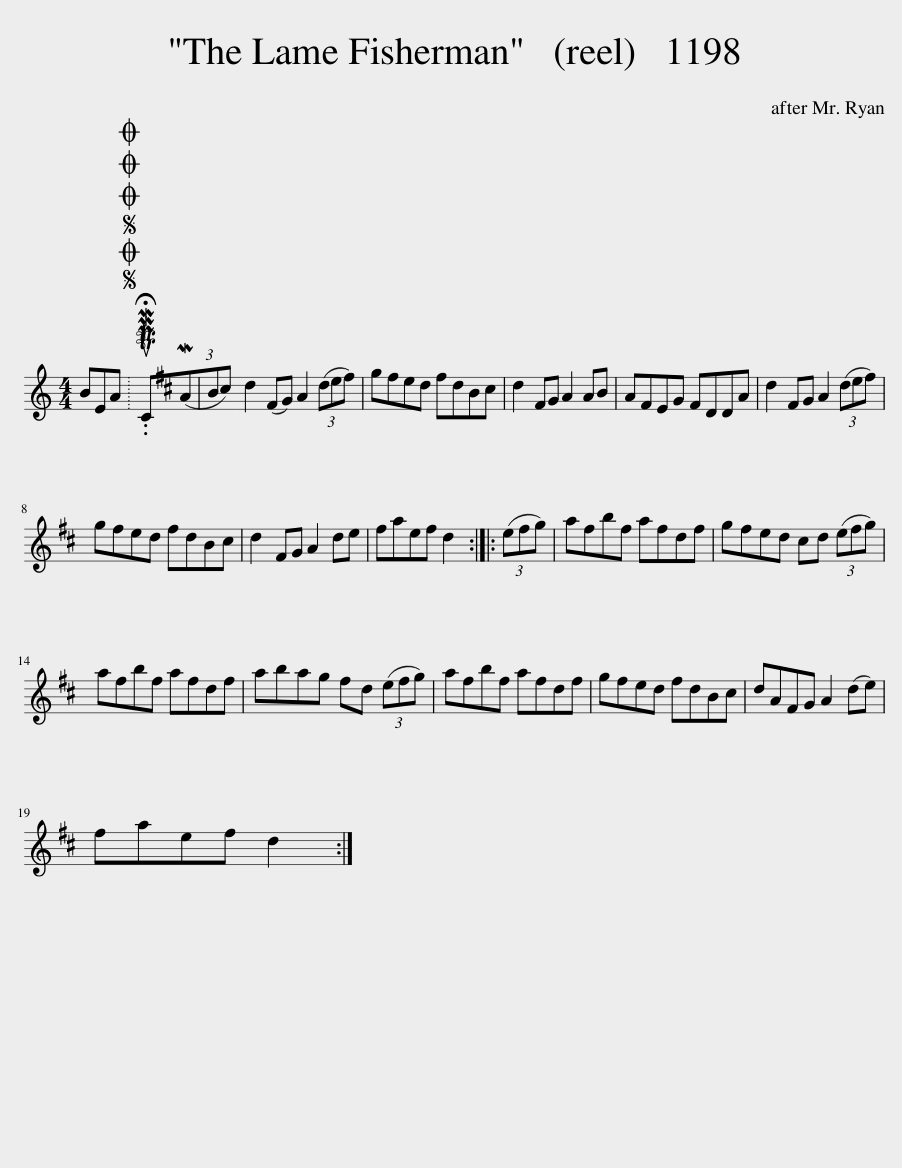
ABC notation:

X:1
L:1/8
M:4/4
I:linebreak $
K:C
V:1 treble
V:1
 BEA |SOSOOO .!fermata!PMTuC(3(MAB^c) | d2 (^FG) A2 (3(de^f) | g^fed fdB^c | d2 ^FG A2 AB | %5
 A^FEG FDDA | d2 ^FG A2 (3(de^f) |$ g^fed fdB^c | d2 ^FG A2 de | ^faef d2 :: %10
 (3(e^fg) | a^fbf afdf | g^fed ^cd (3(efg) |$ a^fbf afdf | abag ^fd (3(efg) | %15
 a^fbf afdf | g^fed fdB^c | dA^FG A2 (de) |$ ^faef d2 :| %19
